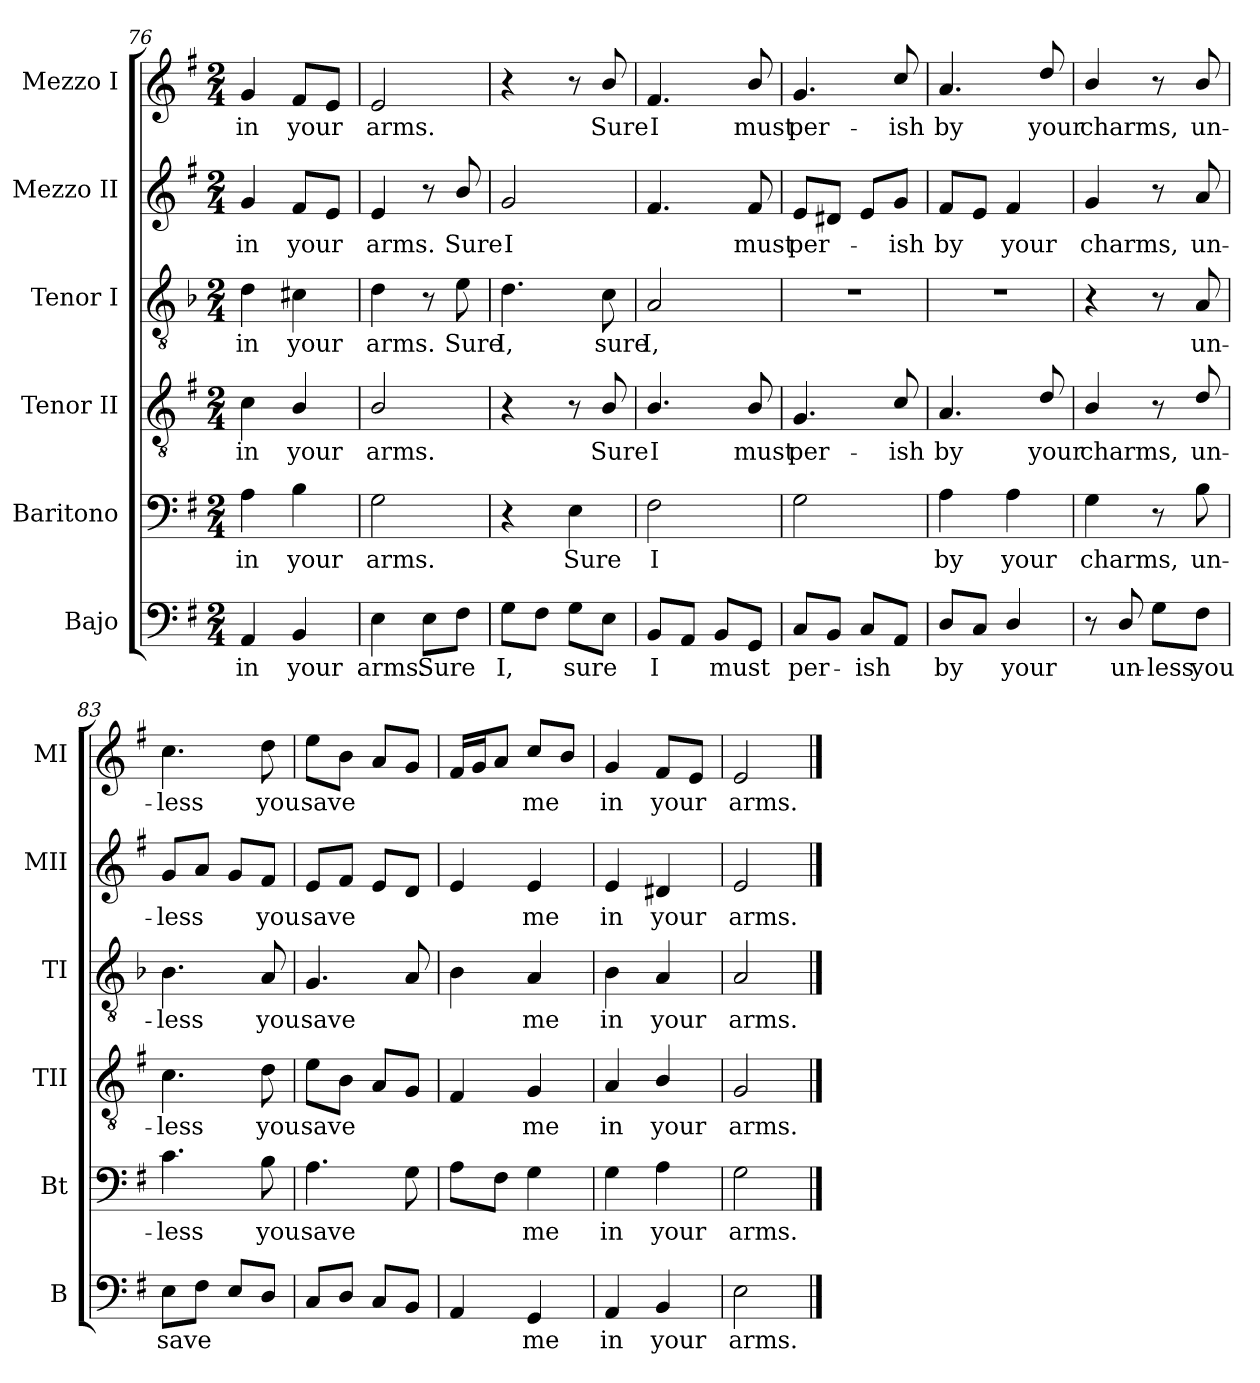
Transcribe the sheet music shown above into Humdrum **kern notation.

**kern	**text	**kern	**text	**kern	**text	**kern	**text	**kern	**text	**kern	**text
*part6	*part6	*part5	*part5	*part4	*part4	*part3	*part3	*part2	*part2	*part1	*part1
*staff6	*staff6	*staff5	*staff5	*staff4	*staff4	*staff3	*staff3	*staff2	*staff2	*staff1	*staff1
*I"Bajo	*	*I"Baritono	*	*I"Tenor II	*	*I"Tenor I	*	*I"Mezzo II	*	*I"Mezzo I	*
*I'B	*	*I'Bt	*	*I'TII	*	*I'TI	*	*I'MII	*	*I'MI	*
!!LO:PB:g=z
*clefF4	*	*clefF4	*	*clefGv2	*	*clefGv2	*	*clefG2	*	*clefG2	*
*ITrd1c2	*	*ITrd1c2	*	*ITrd1c2	*	*	*	*ITrd1c2	*	*ITrd1c2	*
*k[b-]	*	*k[b-]	*	*k[b-]	*	*k[b-]	*	*k[b-]	*	*k[b-]	*
*M2/4	*	*M2/4	*	*M2/4	*	*M2/4	*	*M2/4	*	*M2/4	*
=76	=76	=76	=76	=76	=76	=76	=76	=76	=76	=76	=76
!	!LO:LY:b	!	!LO:LY:b	!	!LO:LY:b	!	!LO:LY:b	!	!LO:LY:b	!	!LO:LY:b
4GG/	in	4G\	in	4B-\	in	4d\	in	4f/	in	4f/	in
!	!LO:LY:b	!	!LO:LY:b	!	!LO:LY:b	!	!LO:LY:b	!	!LO:LY:b	!	!LO:LY:b
4AA/	your	4A\	your	4A/	your	4c#X\	your	8e/L	your	8e/L	your
.	.	.	.	.	.	.	.	8d/J	.	8d/J	.
=77	=77	=77	=77	=77	=77	=77	=77	=77	=77	=77	=77
!	!LO:LY:b	!	!LO:LY:b	!	!LO:LY:b	!	!LO:LY:b	!	!LO:LY:b	!	!LO:LY:b
4D\	arms.	2F\	arms.	2A/	arms.	4d\	arms.	4d/	arms.	2d/	arms.
!	!LO:LY:b	!	!	!	!	!	!	!	!	!	!
8D\L	Sure	.	.	.	.	8r	.	8r	.	.	.
!	!	!	!	!	!	!	!LO:LY:b	!	!LO:LY:b	!	!
8E\J	.	.	.	.	.	8e\	Sure	8a/	Sure	.	.
=78	=78	=78	=78	=78	=78	=78	=78	=78	=78	=78	=78
!	!LO:LY:b	!	!	!	!	!	!LO:LY:b	!	!LO:LY:b	!	!
8F\L	I,	4r	.	4r	.	4.d\	I,	2f/	I	4r	.
8E\J	.	.	.	.	.	.	.	.	.	.	.
!	!LO:LY:b	!	!LO:LY:b	!	!	!	!	!	!	!	!
8F\L	sure	4D\	Sure	8r	.	.	.	.	.	8r	.
!	!	!	!	!	!LO:LY:b	!	!LO:LY:b	!	!	!	!LO:LY:b
8D\J	.	.	.	8A/	Sure	8c\	sure	.	.	8a/	Sure
=79	=79	=79	=79	=79	=79	=79	=79	=79	=79	=79	=79
!	!LO:LY:b	!	!LO:LY:b	!	!LO:LY:b	!	!LO:LY:b	!	!	!	!LO:LY:b
8AA/L	I	2E\	I	4.A/	I	2A/	I,	4.e/	.	4.e/	I
8GG/J	.	.	.	.	.	.	.	.	.	.	.
!	!LO:LY:b	!	!	!	!	!	!	!	!	!	!
8AA/L	must	.	.	.	.	.	.	.	.	.	.
!	!	!	!	!	!LO:LY:b	!	!	!	!LO:LY:b	!	!LO:LY:b
8FF/J	.	.	.	8A/	must	.	.	8e/	must	8a/	must
=80	=80	=80	=80	=80	=80	=80	=80	=80	=80	=80	=80
!	!LO:LY:b	!	!	!	!LO:LY:b	!	!	!	!LO:LY:b	!	!LO:LY:b
8BB-/L	per-	2F\	.	4.F/	per-	2r	.	8d/L	per-	4.f/	per-
8AA/J	.	.	.	.	.	.	.	8c#X/J	.	.	.
!	!LO:LY:b	!	!	!	!	!	!	!	!	!	!
8BB-/L	-ish	.	.	.	.	.	.	8d/L	.	.	.
!	!	!	!	!	!LO:LY:b	!	!	!	!LO:LY:b	!	!LO:LY:b
8GG/J	.	.	.	8B-/	-ish	.	.	8f/J	-ish	8b-/	-ish
=81	=81	=81	=81	=81	=81	=81	=81	=81	=81	=81	=81
!	!LO:LY:b	!	!LO:LY:b	!	!LO:LY:b	!	!	!	!LO:LY:b	!	!LO:LY:b
8C/L	by	4G\	by	4.G/	by	2r	.	8e/L	by	4.g/	by
8BB-/J	.	.	.	.	.	.	.	8d/J	.	.	.
!	!LO:LY:b	!	!LO:LY:b	!	!	!	!	!	!LO:LY:b	!	!
4C/	your	4G\	your	.	.	.	.	4e/	your	.	.
!	!	!	!	!	!LO:LY:b	!	!	!	!	!	!LO:LY:b
.	.	.	.	8c/	your	.	.	.	.	8cc/	your
!!LO:LB:g=z
=82	=82	=82	=82	=82	=82	=82	=82	=82	=82	=82	=82
!	!	!	!LO:LY:b	!	!LO:LY:b	!	!	!	!LO:LY:b	!	!LO:LY:b
8r	.	4F\	charms,	4A/	charms,	4r	.	4f/	charms,	4a/	charms,
!	!LO:LY:b	!	!	!	!	!	!	!	!	!	!
8C/	un-	.	.	.	.	.	.	.	.	.	.
!	!LO:LY:b	!	!	!	!	!	!	!	!	!	!
8F\L	-less	8r	.	8r	.	8r	.	8r	.	8r	.
!	!LO:LY:b	!	!LO:LY:b	!	!LO:LY:b	!	!LO:LY:b	!	!LO:LY:b	!	!LO:LY:b
8E\J	you	8A\	un-	8c/	un-	8A/	un-	8g/	un-	8a/	un-
=83	=83	=83	=83	=83	=83	=83	=83	=83	=83	=83	=83
!	!LO:LY:b	!	!LO:LY:b	!	!LO:LY:b	!	!LO:LY:b	!	!LO:LY:b	!	!LO:LY:b
8D\L	save	4.B-\	-less	4.B-\	-less	4.B-\	-less	8f/L	-less	4.b-\	-less
8E\J	.	.	.	.	.	.	.	8g/J	.	.	.
8D/L	.	.	.	.	.	.	.	8f/L	.	.	.
!	!	!	!LO:LY:b	!	!LO:LY:b	!	!LO:LY:b	!	!LO:LY:b	!	!LO:LY:b
8C/J	.	8A\	you	8c\	you	8A/	you	8e/J	you	8cc\	you
=84	=84	=84	=84	=84	=84	=84	=84	=84	=84	=84	=84
!	!	!	!LO:LY:b	!	!LO:LY:b	!	!LO:LY:b	!	!LO:LY:b	!	!LO:LY:b
8BB-/L	.	4.G\	save	8d\L	save	4.G/	save	8d/L	save	8dd\L	save
8C/J	.	.	.	8A\J	.	.	.	8e/J	.	8a\J	.
8BB-/L	.	.	.	8G/L	.	.	.	8d/L	.	8g/L	.
8AA/J	.	8F\	.	8F/J	.	8A/	.	8c/J	.	8f/J	.
=85	=85	=85	=85	=85	=85	=85	=85	=85	=85	=85	=85
4GG/	.	8G\L	.	4E/	.	4B-\	.	4d/	.	16e/LL	.
.	.	.	.	.	.	.	.	.	.	16f/J	.
.	.	8E\J	.	.	.	.	.	.	.	8g/J	.
!	!LO:LY:b	!	!LO:LY:b	!	!LO:LY:b	!	!LO:LY:b	!	!LO:LY:b	!	!LO:LY:b
4FF/	me	4F\	me	4F/	me	4A/	me	4d/	me	8b-/L	me
.	.	.	.	.	.	.	.	.	.	8a/J	.
=86	=86	=86	=86	=86	=86	=86	=86	=86	=86	=86	=86
!	!LO:LY:b	!	!LO:LY:b	!	!LO:LY:b	!	!LO:LY:b	!	!LO:LY:b	!	!LO:LY:b
4GG/	in	4F\	in	4G/	in	4B-\	in	4d/	in	4f/	in
!	!LO:LY:b	!	!LO:LY:b	!	!LO:LY:b	!	!LO:LY:b	!	!LO:LY:b	!	!LO:LY:b
4AA/	your	4G\	your	4A/	your	4A/	your	4c#X/	your	8e/L	your
.	.	.	.	.	.	.	.	.	.	8d/J	.
=87	=87	=87	=87	=87	=87	=87	=87	=87	=87	=87	=87
!	!LO:LY:b	!	!LO:LY:b	!	!LO:LY:b	!	!LO:LY:b	!	!LO:LY:b	!	!LO:LY:b
2D\	arms.	2F\	arms.	2F/	arms.	2A/	arms.	2d/	arms.	2d/	arms.
==	==	==	==	==	==	==	==	==	==	==	==
*-	*-	*-	*-	*-	*-	*-	*-	*-	*-	*-	*-
